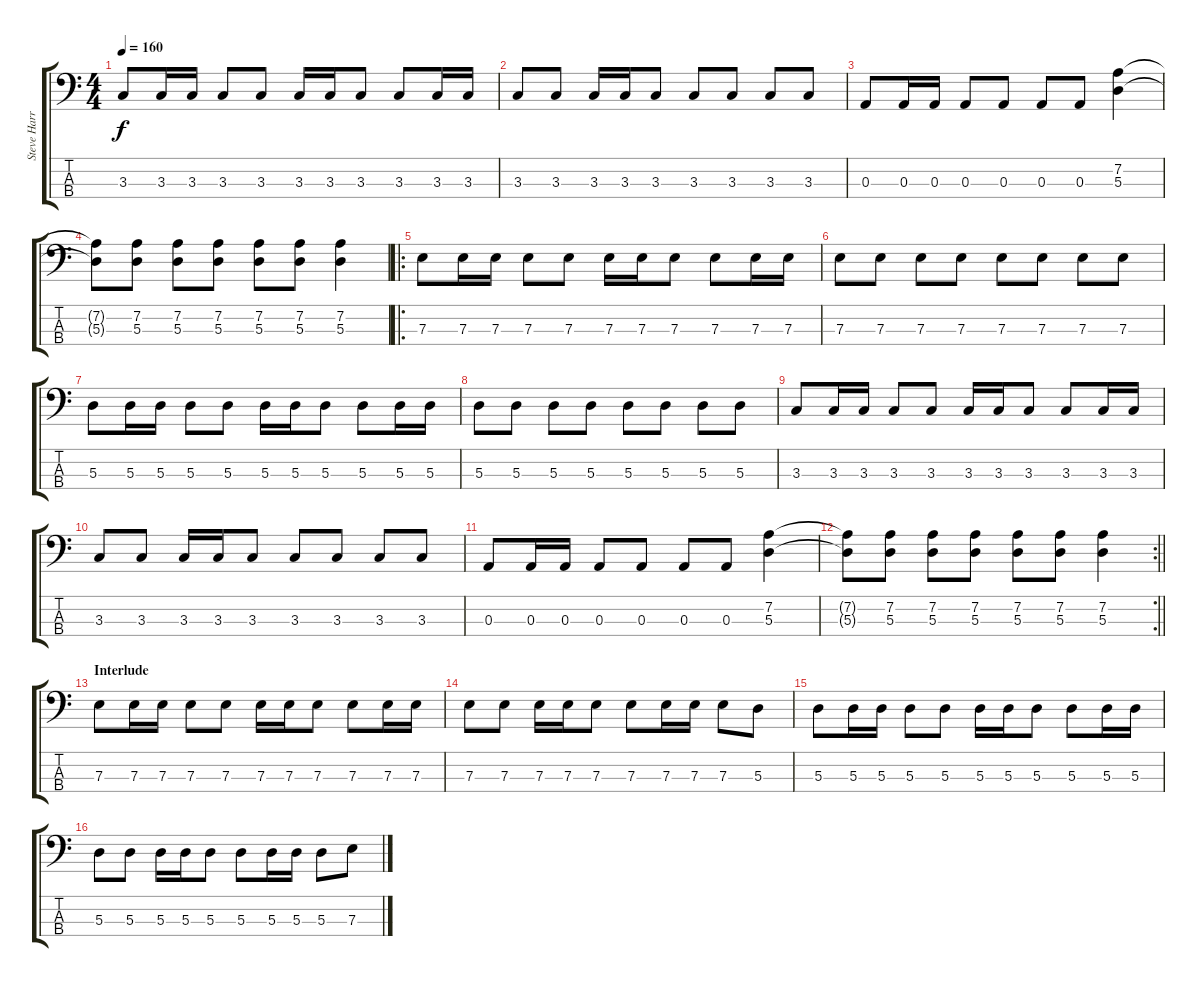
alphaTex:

\track ("Steve Harris" "Steve Harr") {instrument electricbassfinger}
\staff {score tabs}
\tuning (G2 D2 A1 E1) {hide}
\ts (4 4)
\tempo 160
\clef f4
\ks c
3.3.8{dy f} 3.3.16 3.3.16 3.3.8 3.3.8 3.3.16 3.3.16 3.3.8 3.3.8 3.3.16 3.3.16 |
3.3.8 3.3.8 3.3.16 3.3.16 3.3.8 3.3.8 3.3.8 3.3.8 3.3.8 |
0.3.8 0.3.16 0.3.16 0.3.8 0.3.8 0.3.8 0.3.8 (7.2 5.3).4 |
(7.2{t} 5.3{t}).8 (7.2 5.3).8 (7.2 5.3).8 (7.2 5.3).8 (7.2 5.3).8 (7.2 5.3).8 (7.2 5.3).4 |
\ro
7.3.8 7.3.16 7.3.16 7.3.8 7.3.8 7.3.16 7.3.16 7.3.8 7.3.8 7.3.16 7.3.16 |
7.3.8 7.3.8 7.3.8 7.3.8 7.3.8 7.3.8 7.3.8 7.3.8 |
5.3.8 5.3.16 5.3.16 5.3.8 5.3.8 5.3.16 5.3.16 5.3.8 5.3.8 5.3.16 5.3.16 |
5.3.8 5.3.8 5.3.8 5.3.8 5.3.8 5.3.8 5.3.8 5.3.8 |
3.3.8 3.3.16 3.3.16 3.3.8 3.3.8 3.3.16 3.3.16 3.3.8 3.3.8 3.3.16 3.3.16 |
3.3.8 3.3.8 3.3.16 3.3.16 3.3.8 3.3.8 3.3.8 3.3.8 3.3.8 |
0.3.8 0.3.16 0.3.16 0.3.8 0.3.8 0.3.8 0.3.8 (7.2 5.3).4 |
\rc 2
\barLineRight lightlight
(7.2{t} 5.3{t}).8 (7.2 5.3).8 (7.2 5.3).8 (7.2 5.3).8 (7.2 5.3).8 (7.2 5.3).8 (7.2 5.3).4 |
\section ("" "Interlude")
7.3.8 7.3.16 7.3.16 7.3.8 7.3.8 7.3.16 7.3.16 7.3.8 7.3.8 7.3.16 7.3.16 |
7.3.8 7.3.8 7.3.16 7.3.16 7.3.8 7.3.8 7.3.16 7.3.16 7.3.8 5.3.8 |
5.3.8 5.3.16 5.3.16 5.3.8 5.3.8 5.3.16 5.3.16 5.3.8 5.3.8 5.3.16 5.3.16 |
5.3.8 5.3.8 5.3.16 5.3.16 5.3.8 5.3.8 5.3.16 5.3.16 5.3.8 7.3.8
